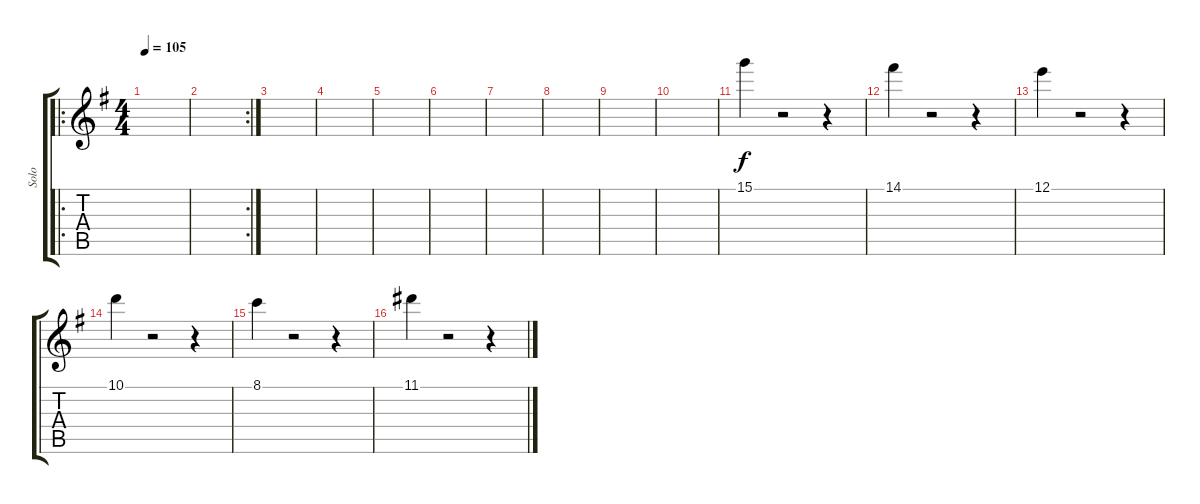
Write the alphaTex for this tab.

\track ("Solo" "Solo") {instrument overdrivenguitar}
\staff {score tabs}
\tuning (E4 B3 G3 D3 A2 E2) {hide}
\ro
\ts (4 4)
\tempo 105
\clef g2
\ks g
|
\rc 2
|
|
|
|
|
|
|
|
|
15.1.4{volume 12 instrument acousticguitarnylon} r.2 r.4 |
14.1.4 r.2 r.4 |
12.1.4 r.2 r.4 |
10.1.4 r.2 r.4 |
8.1.4 r.2 r.4 |
11.1.4 r.2 r.4
